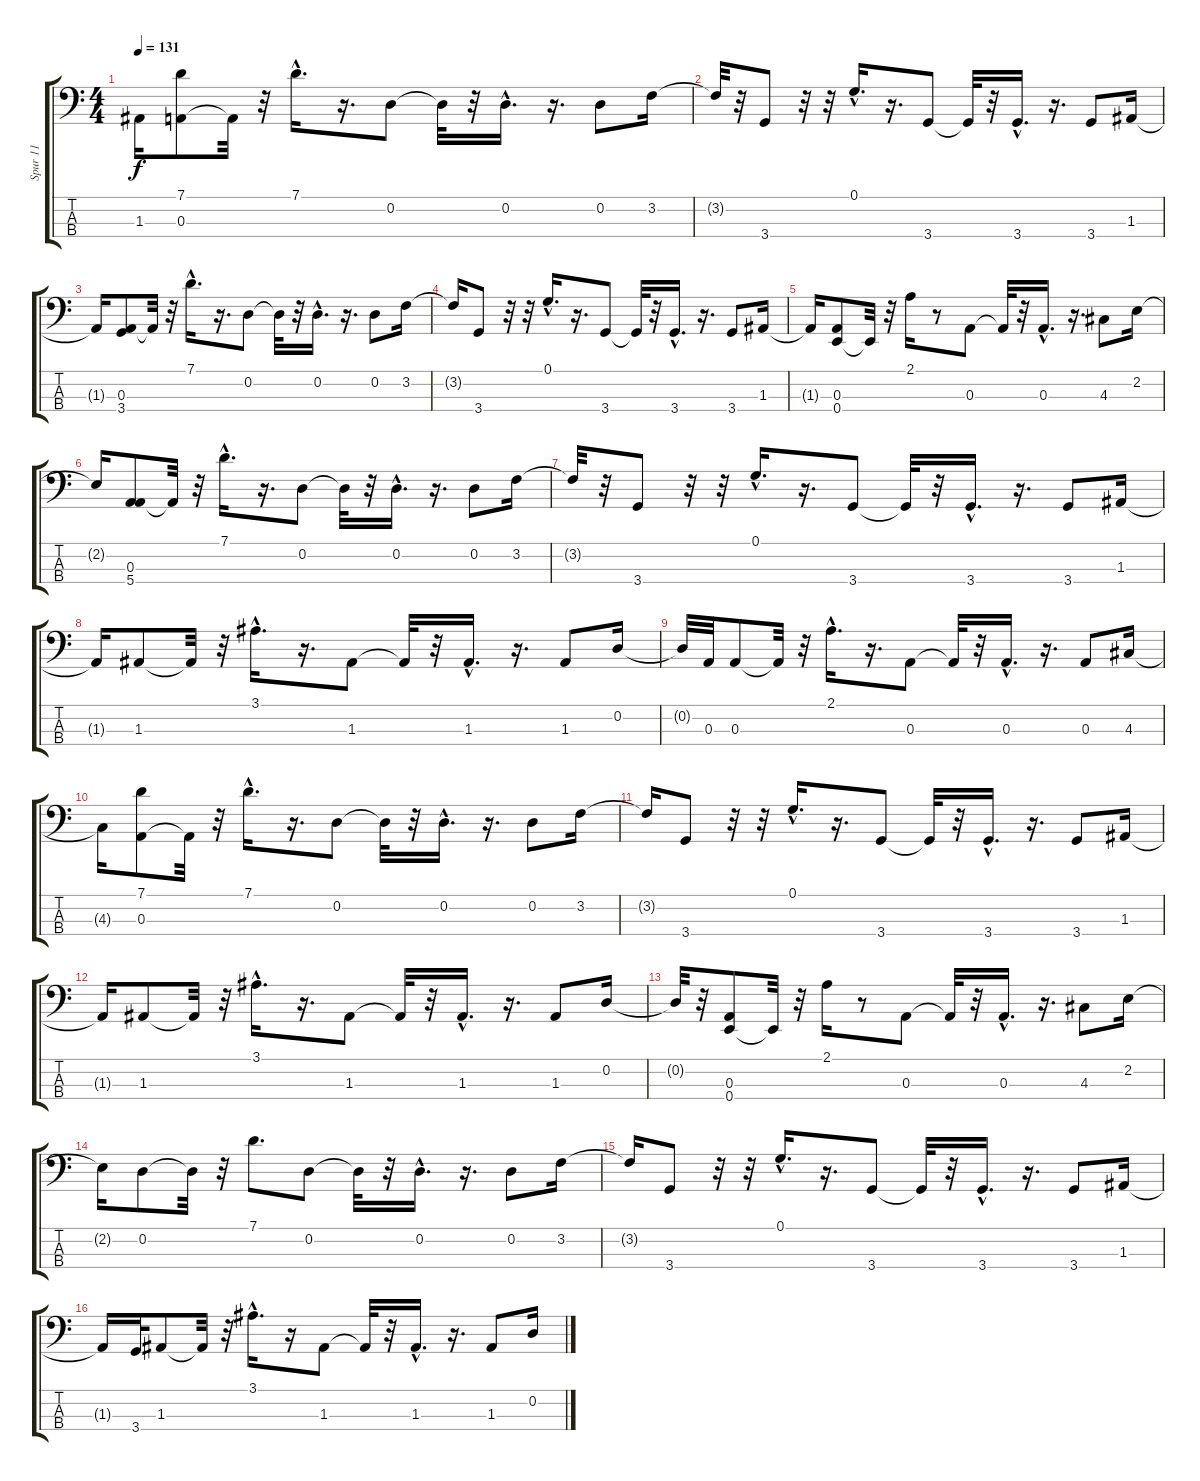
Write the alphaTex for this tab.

\track ("Spur 11" "Spur 11") {instrument synthbass2}
\staff {score tabs}
\tuning (G2 D2 A1 E1) {hide}
\ts (4 4)
\tempo 131
\clef f4
\ks c
1.3{t}.16{dy f} (7.1 0.3).8 0.3{t}.32 r.32 7.1{hac}.16{d} r.16{d} 0.2.8 0.2{t}.32 r.32 0.2{hac}.16{d} r.16{d} 0.2.8 3.2.16 |
3.2{t}.32 r.32 3.4.8 r.32 r.32 0.1{hac}.16{d} r.16{d} 3.4.8 3.4{t}.32 r.32 3.4{hac}.16{d} r.16{d} 3.4.8 1.3.16 |
1.3{t}.16 (0.3 3.4).8 0.3{t}.32 r.32 7.1{hac}.16{d} r.16{d} 0.2.8 0.2{t}.32 r.32 0.2{hac}.16{d} r.16{d} 0.2.8 3.2.16 |
3.2{t}.16 3.4.8 r.32 r.32 0.1{hac}.16{d} r.16{d} 3.4.8 3.4{t}.32 r.32 3.4{hac}.16{d} r.16{d} 3.4.8 1.3.16 |
1.3{t}.16 (0.3 0.4).8 0.4{t}.32 r.32 2.1.16 r.8 0.3.8 0.3{t}.32 r.32 0.3{hac}.16{d} r.16{d} 4.3.8 2.2.16 |
2.2{t}.16 (0.3 5.4).8 5.4{t}.32 r.32 7.1{hac}.16{d} r.16{d} 0.2.8 0.2{t}.32 r.32 0.2{hac}.16{d} r.16{d} 0.2.8 3.2.16 |
3.2{t}.32 r.32 3.4.8 r.32 r.32 0.1{hac}.16{d} r.16{d} 3.4.8 3.4{t}.32 r.32 3.4{hac}.16{d} r.16{d} 3.4.8 1.3.16 |
1.3{t}.16 1.3.8 1.3{t}.32 r.32 3.1{hac}.16{d} r.16{d} 1.3.8 1.3{t}.32 r.32 1.3{hac}.16{d} r.16{d} 1.3.8 0.2.16 |
0.2{t}.32 0.3.32 0.3.8 0.3{t}.32 r.32 2.1{hac}.16{d} r.16{d} 0.3.8 0.3{t}.32 r.32 0.3{hac}.16{d} r.16{d} 0.3.8 4.3.16 |
4.3{t}.16 (7.1 0.3).8 0.3{t}.32 r.32 7.1{hac}.16{d} r.16{d} 0.2.8 0.2{t}.32 r.32 0.2{hac}.16{d} r.16{d} 0.2.8 3.2.16 |
3.2{t}.16 3.4.8 r.32 r.32 0.1{hac}.16{d} r.16{d} 3.4.8 3.4{t}.32 r.32 3.4{hac}.16{d} r.16{d} 3.4.8 1.3.16 |
1.3{t}.16 1.3.8 1.3{t}.32 r.32 3.1{hac}.16{d} r.16{d} 1.3.8 1.3{t}.32 r.32 1.3{hac}.16{d} r.16{d} 1.3.8 0.2.16 |
0.2{t}.32 r.32 (0.3 0.4).8 0.4{t}.32 r.32 2.1.16 r.8 0.3.8 0.3{t}.32 r.32 0.3{hac}.16{d} r.16{d} 4.3.8 2.2.16 |
2.2{t}.16 0.2.8 0.2{t}.32 r.32 7.1.8{d} 0.2.8 0.2{t}.32 r.32 0.2{hac}.16{d} r.16{d} 0.2.8 3.2.16 |
3.2{t}.16 3.4.8 r.32 r.32 0.1{hac}.16{d} r.16{d} 3.4.8 3.4{t}.32 r.32 3.4{hac}.16{d} r.16{d} 3.4.8 1.3.16 |
1.3{t}.16 3.4.32 1.3.8 1.3{t}.32 r.32 3.1{hac}.16{d} r.16 1.3.8 1.3{t}.32 r.32 1.3{hac}.16{d} r.16{d} 1.3.8 0.2.16
